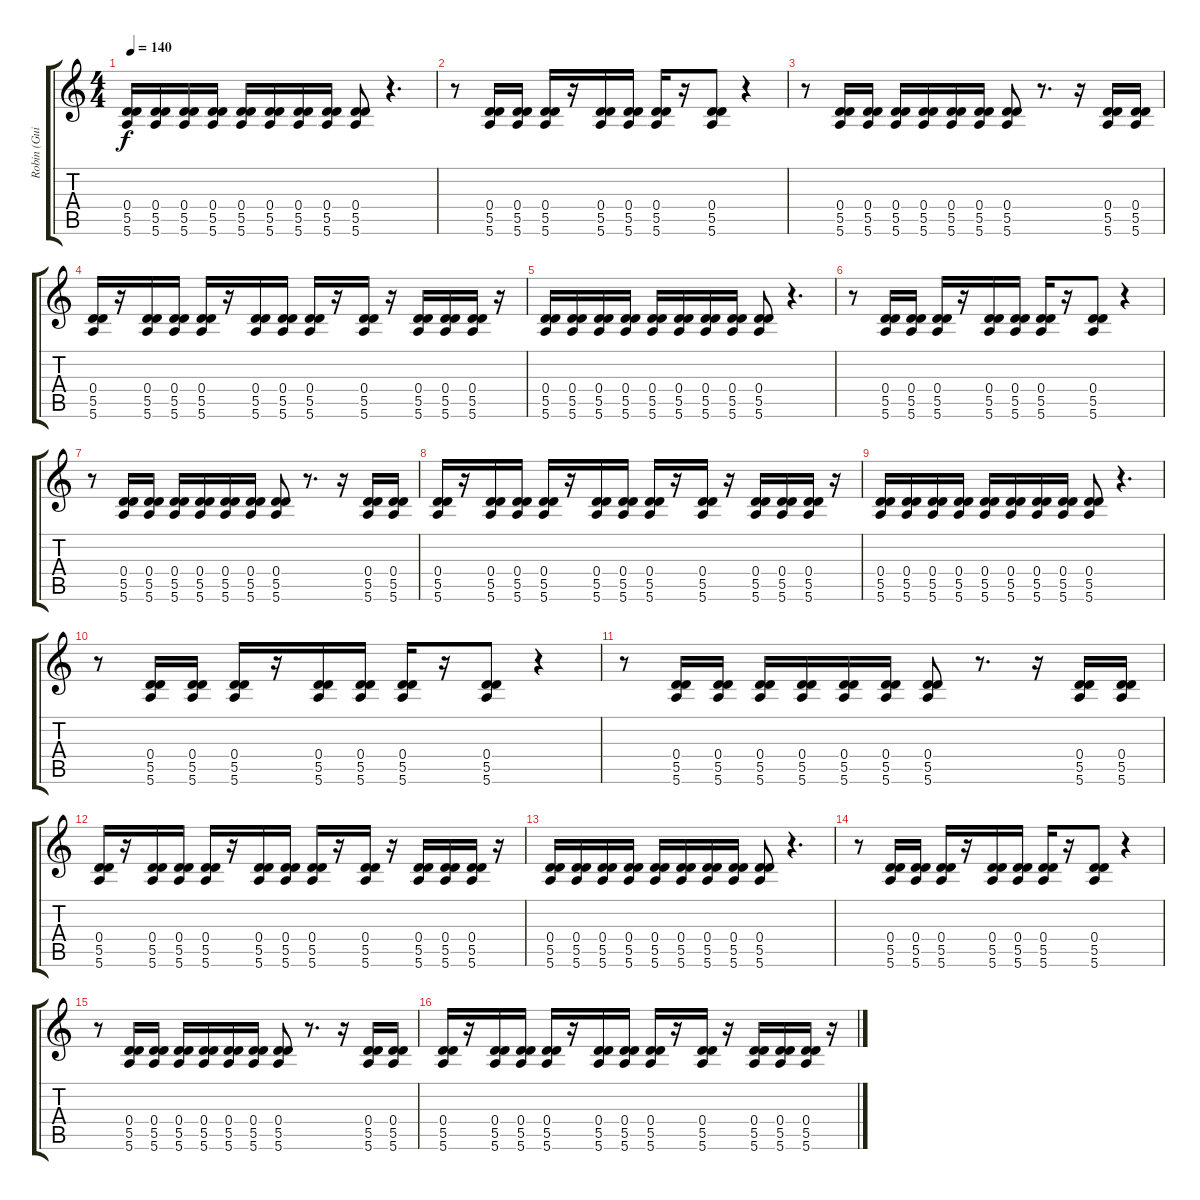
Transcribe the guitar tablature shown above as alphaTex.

\track ("Robin (Guitar)" "Robin (Gui") {instrument distortionguitar}
\staff {score tabs}
\tuning (E4 B3 G3 D3 A2 E2) {hide}
\ts (4 4)
\tempo 140
\clef g2
\ks c
(0.4 5.5 5.6).16{dy f} (0.4 5.5 5.6).16 (0.4 5.5 5.6).16 (0.4 5.5 5.6).16 (0.4 5.5 5.6).16 (0.4 5.5 5.6).16 (0.4 5.5 5.6).16 (0.4 5.5 5.6).16 (0.4 5.5 5.6).8 r.4{d} |
r.8 (0.4 5.5 5.6).16 (0.4 5.5 5.6).16 (0.4 5.5 5.6).16 r.16 (0.4 5.5 5.6).16 (0.4 5.5 5.6).16 (0.4 5.5 5.6).16 r.16 (0.4 5.5 5.6).8 r.4 |
r.8 (0.4 5.5 5.6).16 (0.4 5.5 5.6).16 (0.4 5.5 5.6).16 (0.4 5.5 5.6).16 (0.4 5.5 5.6).16 (0.4 5.5 5.6).16 (0.4 5.5 5.6).8 r.8{d} r.16 (0.4 5.5 5.6).16 (0.4 5.5 5.6).16 |
(0.4 5.5 5.6).16{volume 15} r.16 (0.4 5.5 5.6).16 (0.4 5.5 5.6).16 (0.4 5.5 5.6).16 r.16 (0.4 5.5 5.6).16 (0.4 5.5 5.6).16 (0.4 5.5 5.6).16 r.16 (0.4 5.5 5.6).16 r.16 (0.4 5.5 5.6).16 (0.4 5.5 5.6).16 (0.4 5.5 5.6).16 r.16 |
(0.4 5.5 5.6).16{volume 14} (0.4 5.5 5.6).16 (0.4 5.5 5.6).16 (0.4 5.5 5.6).16 (0.4 5.5 5.6).16 (0.4 5.5 5.6).16 (0.4 5.5 5.6).16 (0.4 5.5 5.6).16 (0.4 5.5 5.6).8 r.4{d} |
r.8{volume 13} (0.4 5.5 5.6).16 (0.4 5.5 5.6).16 (0.4 5.5 5.6).16 r.16 (0.4 5.5 5.6).16 (0.4 5.5 5.6).16 (0.4 5.5 5.6).16 r.16 (0.4 5.5 5.6).8 r.4 |
r.8{volume 12} (0.4 5.5 5.6).16 (0.4 5.5 5.6).16 (0.4 5.5 5.6).16 (0.4 5.5 5.6).16 (0.4 5.5 5.6).16 (0.4 5.5 5.6).16 (0.4 5.5 5.6).8 r.8{d} r.16 (0.4 5.5 5.6).16 (0.4 5.5 5.6).16 |
(0.4 5.5 5.6).16{volume 11} r.16 (0.4 5.5 5.6).16 (0.4 5.5 5.6).16 (0.4 5.5 5.6).16 r.16 (0.4 5.5 5.6).16 (0.4 5.5 5.6).16 (0.4 5.5 5.6).16 r.16 (0.4 5.5 5.6).16 r.16 (0.4 5.5 5.6).16 (0.4 5.5 5.6).16 (0.4 5.5 5.6).16 r.16 |
(0.4 5.5 5.6).16{volume 10} (0.4 5.5 5.6).16 (0.4 5.5 5.6).16 (0.4 5.5 5.6).16 (0.4 5.5 5.6).16 (0.4 5.5 5.6).16 (0.4 5.5 5.6).16 (0.4 5.5 5.6).16 (0.4 5.5 5.6).8 r.4{d} |
r.8 (0.4 5.5 5.6).16{volume 9} (0.4 5.5 5.6).16 (0.4 5.5 5.6).16 r.16 (0.4 5.5 5.6).16 (0.4 5.5 5.6).16 (0.4 5.5 5.6).16 r.16 (0.4 5.5 5.6).8 r.4 |
r.8 (0.4 5.5 5.6).16{volume 8} (0.4 5.5 5.6).16 (0.4 5.5 5.6).16 (0.4 5.5 5.6).16 (0.4 5.5 5.6).16 (0.4 5.5 5.6).16 (0.4 5.5 5.6).8 r.8{d} r.16 (0.4 5.5 5.6).16 (0.4 5.5 5.6).16 |
(0.4 5.5 5.6).16{volume 7} r.16 (0.4 5.5 5.6).16 (0.4 5.5 5.6).16 (0.4 5.5 5.6).16 r.16 (0.4 5.5 5.6).16 (0.4 5.5 5.6).16 (0.4 5.5 5.6).16 r.16 (0.4 5.5 5.6).16 r.16 (0.4 5.5 5.6).16 (0.4 5.5 5.6).16 (0.4 5.5 5.6).16 r.16 |
(0.4 5.5 5.6).16{volume 6} (0.4 5.5 5.6).16 (0.4 5.5 5.6).16 (0.4 5.5 5.6).16 (0.4 5.5 5.6).16 (0.4 5.5 5.6).16 (0.4 5.5 5.6).16 (0.4 5.5 5.6).16 (0.4 5.5 5.6).8 r.4{d} |
r.8 (0.4 5.5 5.6).16{volume 5} (0.4 5.5 5.6).16 (0.4 5.5 5.6).16 r.16 (0.4 5.5 5.6).16 (0.4 5.5 5.6).16 (0.4 5.5 5.6).16 r.16 (0.4 5.5 5.6).8 r.4 |
r.8 (0.4 5.5 5.6).16{volume 4} (0.4 5.5 5.6).16 (0.4 5.5 5.6).16 (0.4 5.5 5.6).16 (0.4 5.5 5.6).16 (0.4 5.5 5.6).16 (0.4 5.5 5.6).8 r.8{d} r.16 (0.4 5.5 5.6).16 (0.4 5.5 5.6).16 |
(0.4 5.5 5.6).16{volume 3} r.16 (0.4 5.5 5.6).16 (0.4 5.5 5.6).16 (0.4 5.5 5.6).16 r.16 (0.4 5.5 5.6).16 (0.4 5.5 5.6).16 (0.4 5.5 5.6).16 r.16 (0.4 5.5 5.6).16 r.16 (0.4 5.5 5.6).16 (0.4 5.5 5.6).16 (0.4 5.5 5.6).16 r.16
